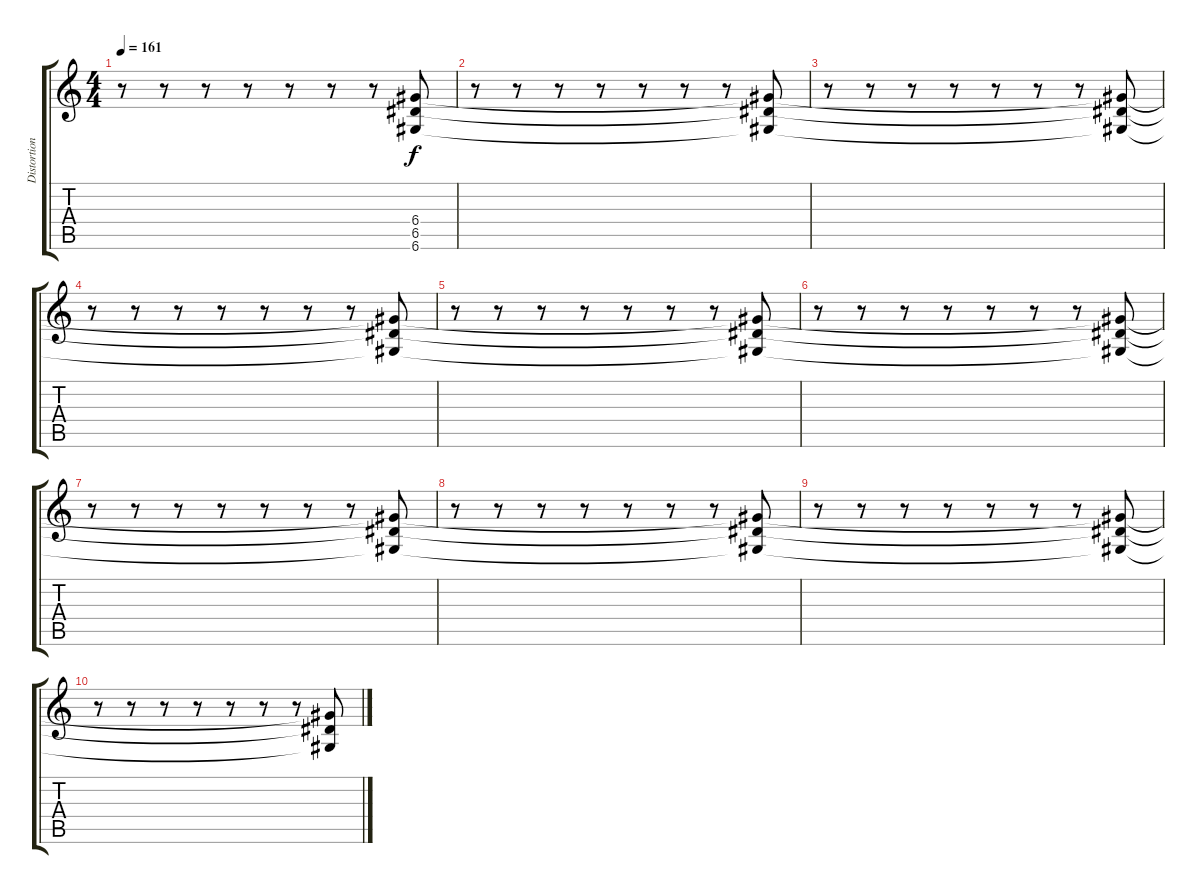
\track ("Distortion 1" "Distortion") {instrument distortionguitar}
\staff {score tabs}
\tuning (E4 B3 G3 D3 A2 D2) {hide}
\ts (4 4)
\tempo 161
\clef g2
\ks c
r.8{dy f} r.8 r.8 r.8 r.8 r.8 r.8 (6.4{t} 6.5{t} 6.6{t}).8 |
r.8 r.8 r.8 r.8 r.8 r.8 r.8 (6.4{t} 6.5{t} 6.6{t}).8 |
r.8 r.8 r.8 r.8 r.8 r.8 r.8 (6.4{t} 6.5{t} 6.6{t}).8 |
r.8 r.8 r.8 r.8 r.8 r.8 r.8 (6.4{t} 6.5{t} 6.6{t}).8 |
r.8 r.8 r.8 r.8 r.8 r.8 r.8 (6.4{t} 6.5{t} 6.6{t}).8 |
r.8 r.8 r.8 r.8 r.8 r.8 r.8 (6.4{t} 6.5{t} 6.6{t}).8 |
r.8 r.8 r.8 r.8 r.8 r.8 r.8 (6.4{t} 6.5{t} 6.6{t}).8 |
r.8 r.8 r.8 r.8 r.8 r.8 r.8 (6.4{t} 6.5{t} 6.6{t}).8 |
r.8 r.8 r.8 r.8 r.8 r.8 r.8 (6.4{t} 6.5{t} 6.6{t}).8 |
r.8 r.8 r.8 r.8 r.8 r.8 r.8 (6.4{t} 6.5{t} 6.6{t}).8
